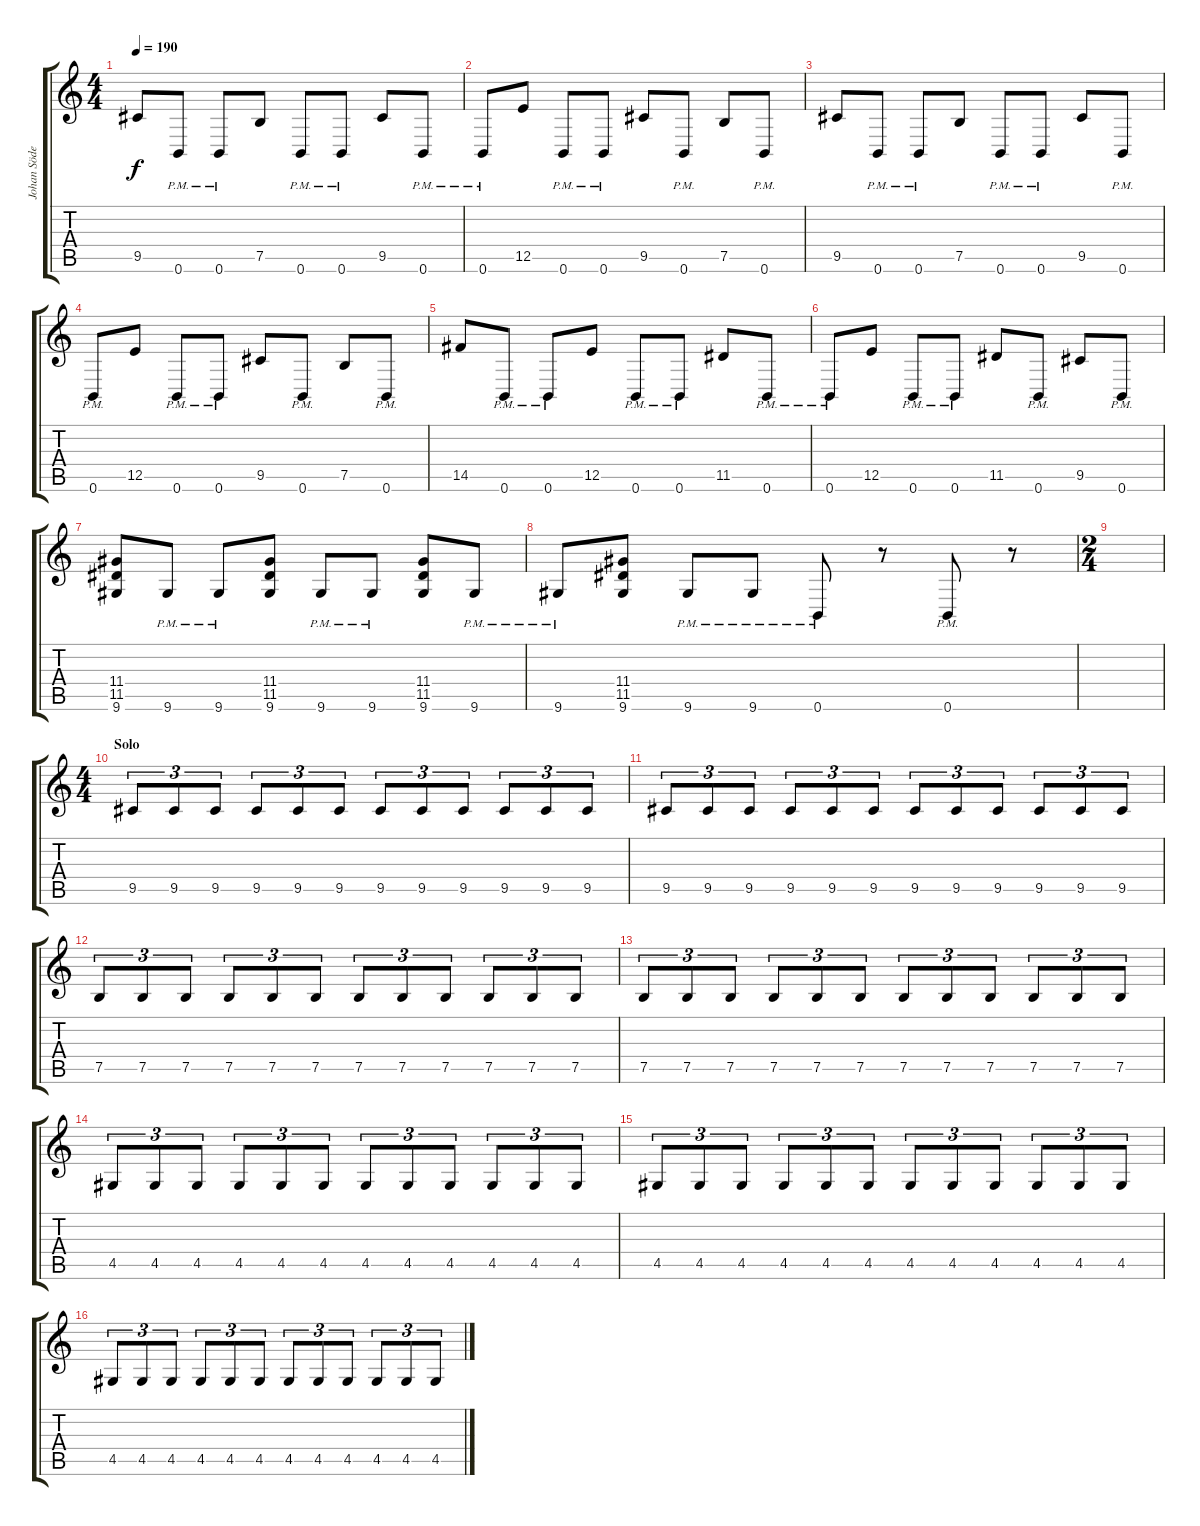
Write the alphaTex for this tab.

\track ("Johan Söderberg" "Johan Söde") {instrument distortionguitar}
\staff {score tabs}
\tuning (B3 Gb3 D3 A2 E2 B1) {hide}
\ts (4 4)
\section ("" "")
\tempo 190
\clef g2
\ks c
9.5.8{dy f} 0.6{pm}.8 0.6{pm}.8 7.5.8 0.6{pm}.8 0.6{pm}.8 9.5.8 0.6{pm}.8 |
0.6{pm}.8 12.5.8 0.6{pm}.8 0.6{pm}.8 9.5.8 0.6{pm}.8 7.5.8 0.6{pm}.8 |
9.5.8 0.6{pm}.8 0.6{pm}.8 7.5.8 0.6{pm}.8 0.6{pm}.8 9.5.8 0.6{pm}.8 |
0.6{pm}.8 12.5.8 0.6{pm}.8 0.6{pm}.8 9.5.8 0.6{pm}.8 7.5.8 0.6{pm}.8 |
14.5.8 0.6{pm}.8 0.6{pm}.8 12.5.8 0.6{pm}.8 0.6{pm}.8 11.5.8 0.6{pm}.8 |
0.6{pm}.8 12.5.8 0.6{pm}.8 0.6{pm}.8 11.5.8 0.6{pm}.8 9.5.8 0.6{pm}.8 |
(11.4 11.5 9.6).8 9.6{pm}.8 9.6{pm}.8 (11.4 11.5 9.6).8 9.6{pm}.8 9.6{pm}.8 (11.4 11.5 9.6).8 9.6{pm}.8 |
9.6{pm}.8 (11.4 11.5 9.6).8 9.6{pm}.8 9.6{pm}.8 0.6{pm}.8 r.8 0.6{pm}.8 r.8 |
\ts (2 4)
|
\ts (4 4)
\section ("" "Solo")
9.5.8{tu (3 2)} 9.5.8{tu (3 2)} 9.5.8{tu (3 2)} 9.5.8{tu (3 2)} 9.5.8{tu (3 2)} 9.5.8{tu (3 2)} 9.5.8{tu (3 2)} 9.5.8{tu (3 2)} 9.5.8{tu (3 2)} 9.5.8{tu (3 2)} 9.5.8{tu (3 2)} 9.5.8{tu (3 2)} |
9.5.8{tu (3 2)} 9.5.8{tu (3 2)} 9.5.8{tu (3 2)} 9.5.8{tu (3 2)} 9.5.8{tu (3 2)} 9.5.8{tu (3 2)} 9.5.8{tu (3 2)} 9.5.8{tu (3 2)} 9.5.8{tu (3 2)} 9.5.8{tu (3 2)} 9.5.8{tu (3 2)} 9.5.8{tu (3 2)} |
7.5.8{tu (3 2)} 7.5.8{tu (3 2)} 7.5.8{tu (3 2)} 7.5.8{tu (3 2)} 7.5.8{tu (3 2)} 7.5.8{tu (3 2)} 7.5.8{tu (3 2)} 7.5.8{tu (3 2)} 7.5.8{tu (3 2)} 7.5.8{tu (3 2)} 7.5.8{tu (3 2)} 7.5.8{tu (3 2)} |
7.5.8{tu (3 2)} 7.5.8{tu (3 2)} 7.5.8{tu (3 2)} 7.5.8{tu (3 2)} 7.5.8{tu (3 2)} 7.5.8{tu (3 2)} 7.5.8{tu (3 2)} 7.5.8{tu (3 2)} 7.5.8{tu (3 2)} 7.5.8{tu (3 2)} 7.5.8{tu (3 2)} 7.5.8{tu (3 2)} |
4.5.8{tu (3 2)} 4.5.8{tu (3 2)} 4.5.8{tu (3 2)} 4.5.8{tu (3 2)} 4.5.8{tu (3 2)} 4.5.8{tu (3 2)} 4.5.8{tu (3 2)} 4.5.8{tu (3 2)} 4.5.8{tu (3 2)} 4.5.8{tu (3 2)} 4.5.8{tu (3 2)} 4.5.8{tu (3 2)} |
4.5.8{tu (3 2)} 4.5.8{tu (3 2)} 4.5.8{tu (3 2)} 4.5.8{tu (3 2)} 4.5.8{tu (3 2)} 4.5.8{tu (3 2)} 4.5.8{tu (3 2)} 4.5.8{tu (3 2)} 4.5.8{tu (3 2)} 4.5.8{tu (3 2)} 4.5.8{tu (3 2)} 4.5.8{tu (3 2)} |
4.5.8{tu (3 2)} 4.5.8{tu (3 2)} 4.5.8{tu (3 2)} 4.5.8{tu (3 2)} 4.5.8{tu (3 2)} 4.5.8{tu (3 2)} 4.5.8{tu (3 2)} 4.5.8{tu (3 2)} 4.5.8{tu (3 2)} 4.5.8{tu (3 2)} 4.5.8{tu (3 2)} 4.5.8{tu (3 2)}
